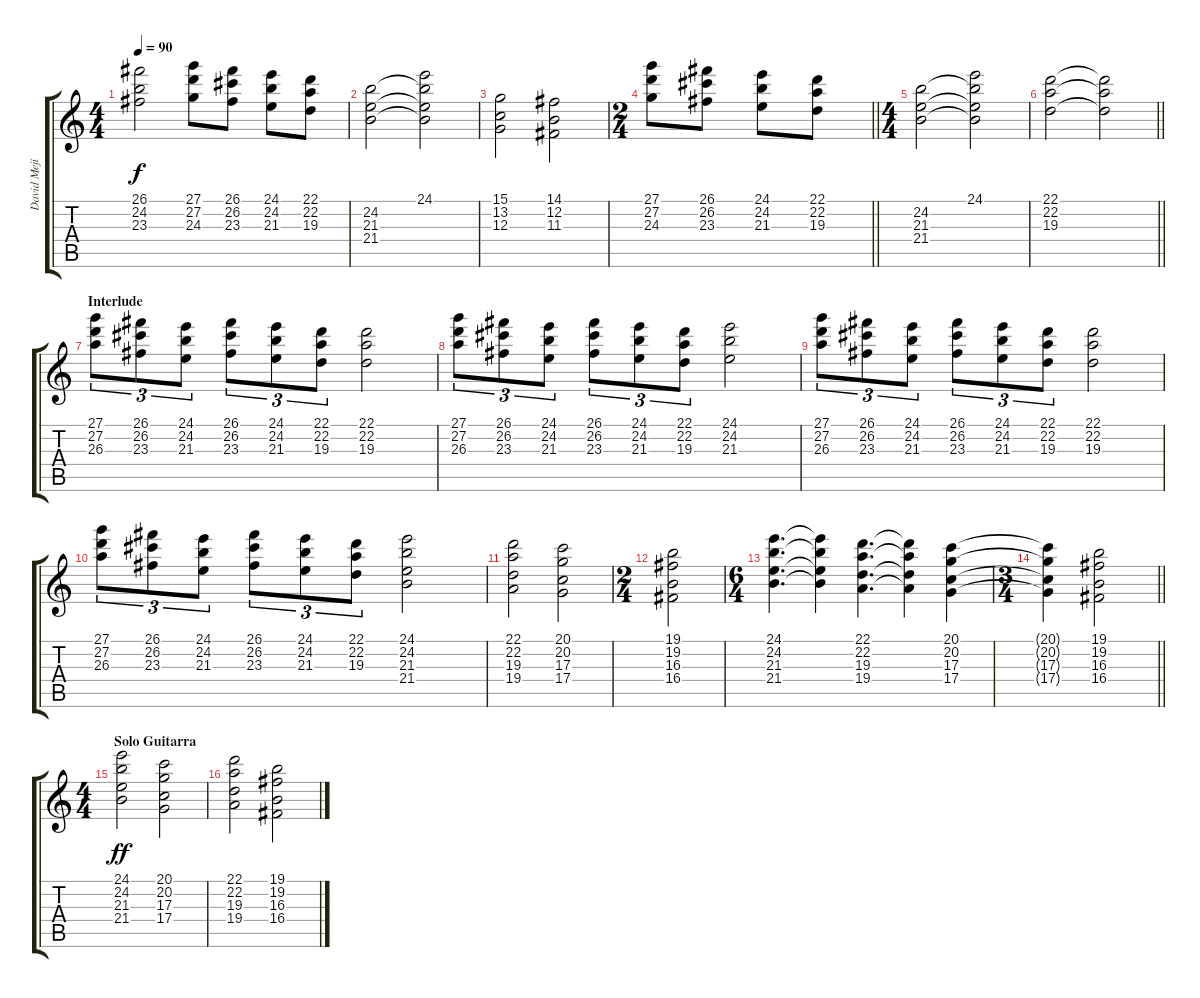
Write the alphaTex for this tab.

\track ("David Mejía" "David Mejí") {instrument stringensemble1}
\staff {score tabs}
\tuning (E4 B3 G3 D3 A2 E2) {hide}
\ts (4 4)
\tempo 90
\clef g2
\ks c
(26.1 24.2 23.3).2{dy f} (27.1 27.2 24.3).8 (26.1 26.2 23.3).8 (24.1 24.2 21.3).8 (22.1 22.2 19.3).8 |
(24.2 21.3 21.4).2 (24.1 24.2{t} 21.3{t} 21.4{t}).2 |
(15.1 13.2 12.3).2 (14.1 12.2 11.3).2 |
\ts (2 4)
\barLineRight lightlight
(27.1 27.2 24.3).8 (26.1 26.2 23.3).8 (24.1 24.2 21.3).8 (22.1 22.2 19.3).8 |
\ts (4 4)
(24.2 21.3 21.4).2 (24.1 24.2{t} 21.3{t} 21.4{t}).2{volume 16} |
\barLineRight lightlight
(22.1 22.2 19.3).2 (22.1{t} 22.2{t} 19.3{t}).2 |
\section ("" "Interlude")
(27.1 27.2 26.3).8{tu (3 2) volume 12} (26.1 26.2 23.3).8{tu (3 2)} (24.1 24.2 21.3).8{tu (3 2)} (26.1 26.2 23.3).8{tu (3 2)} (24.1 24.2 21.3).8{tu (3 2)} (22.1 22.2 19.3).8{tu (3 2)} (22.1 22.2 19.3).2{volume 16} |
(27.1 27.2 26.3).8{tu (3 2) volume 12} (26.1 26.2 23.3).8{tu (3 2)} (24.1 24.2 21.3).8{tu (3 2)} (26.1 26.2 23.3).8{tu (3 2)} (24.1 24.2 21.3).8{tu (3 2)} (22.1 22.2 19.3).8{tu (3 2)} (24.1 24.2 21.3).2{volume 16} |
(27.1 27.2 26.3).8{tu (3 2) volume 12} (26.1 26.2 23.3).8{tu (3 2)} (24.1 24.2 21.3).8{tu (3 2)} (26.1 26.2 23.3).8{tu (3 2)} (24.1 24.2 21.3).8{tu (3 2)} (22.1 22.2 19.3).8{tu (3 2)} (22.1 22.2 19.3).2{volume 16} |
(27.1 27.2 26.3).8{tu (3 2) volume 12} (26.1 26.2 23.3).8{tu (3 2)} (24.1 24.2 21.3).8{tu (3 2)} (26.1 26.2 23.3).8{tu (3 2)} (24.1 24.2 21.3).8{tu (3 2)} (22.1 22.2 19.3).8{tu (3 2)} (24.1 24.2 21.3 21.4).2 |
(22.1 22.2 19.3 19.4).2{volume 10} (20.1 20.2 17.3 17.4).2 |
\ts (2 4)
(19.1 19.2 16.3 16.4).2 |
\ts (6 4)
(24.1 24.2 21.3 21.4).4{d} (24.1{t} 24.2{t} 21.3{t} 21.4{t}).4 (22.1 22.2 19.3 19.4).4{d} (22.1{t} 22.2{t} 19.3{t} 19.4{t}).4 (20.1 20.2 17.3 17.4).4 |
\ts (3 4)
\barLineRight lightlight
(20.1{t} 20.2{t} 17.3{t} 17.4{t}).4 (19.1 19.2 16.3 16.4).2 |
\ts (4 4)
\section ("" "Solo Guitarra")
(24.1 24.2 21.3 21.4).2{dy ff} (20.1 20.2 17.3 17.4).2 |
(22.1 22.2 19.3 19.4).2 (19.1 19.2 16.3 16.4).2
